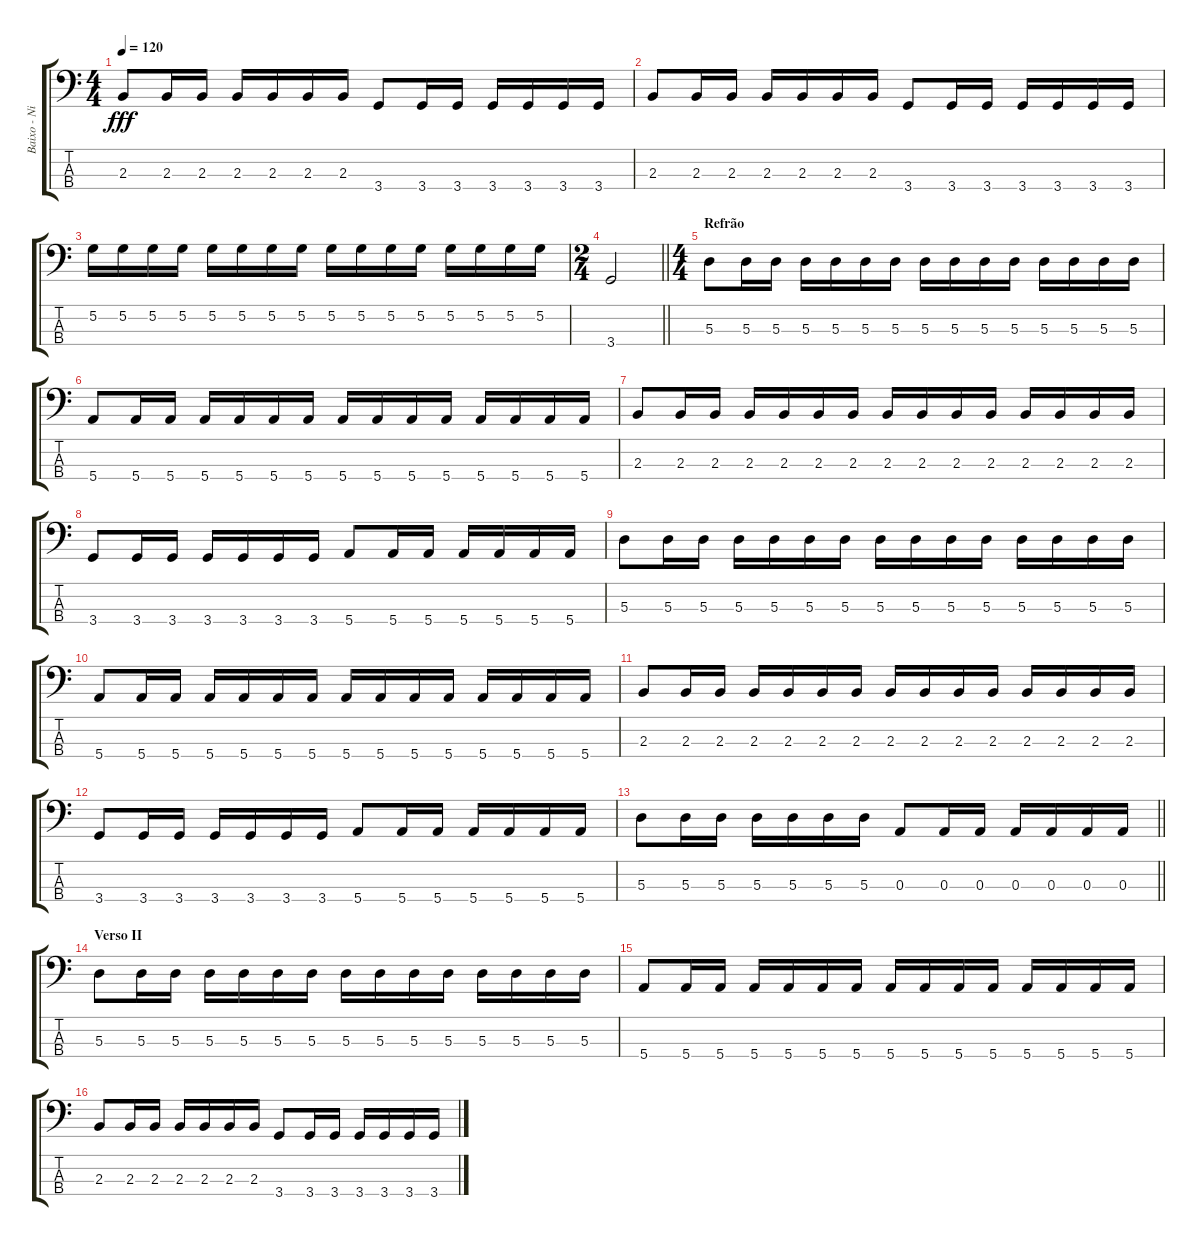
\track ("Baixo - Nikola" "Baixo - Ni") {instrument electricbasspick}
\staff {score tabs}
\tuning (G2 D2 A1 E1) {hide}
\ts (4 4)
\tempo 120
\clef f4
\ks c
2.3.8{dy fff} 2.3.16 2.3.16 2.3.16 2.3.16 2.3.16 2.3.16 3.4.8 3.4.16 3.4.16 3.4.16 3.4.16 3.4.16 3.4.16 |
2.3.8 2.3.16 2.3.16 2.3.16 2.3.16 2.3.16 2.3.16 3.4.8 3.4.16 3.4.16 3.4.16 3.4.16 3.4.16 3.4.16 |
5.2.16 5.2.16 5.2.16 5.2.16 5.2.16 5.2.16 5.2.16 5.2.16 5.2.16 5.2.16 5.2.16 5.2.16 5.2.16 5.2.16 5.2.16 5.2.16 |
\ts (2 4)
\barLineRight lightlight
3.4.2 |
\ts (4 4)
\section ("" "Refrão")
5.3.8 5.3.16 5.3.16 5.3.16 5.3.16 5.3.16 5.3.16 5.3.16 5.3.16 5.3.16 5.3.16 5.3.16 5.3.16 5.3.16 5.3.16 |
5.4.8 5.4.16 5.4.16 5.4.16 5.4.16 5.4.16 5.4.16 5.4.16 5.4.16 5.4.16 5.4.16 5.4.16 5.4.16 5.4.16 5.4.16 |
2.3.8 2.3.16 2.3.16 2.3.16 2.3.16 2.3.16 2.3.16 2.3.16 2.3.16 2.3.16 2.3.16 2.3.16 2.3.16 2.3.16 2.3.16 |
3.4.8 3.4.16 3.4.16 3.4.16 3.4.16 3.4.16 3.4.16 5.4.8 5.4.16 5.4.16 5.4.16 5.4.16 5.4.16 5.4.16 |
5.3.8 5.3.16 5.3.16 5.3.16 5.3.16 5.3.16 5.3.16 5.3.16 5.3.16 5.3.16 5.3.16 5.3.16 5.3.16 5.3.16 5.3.16 |
5.4.8 5.4.16 5.4.16 5.4.16 5.4.16 5.4.16 5.4.16 5.4.16 5.4.16 5.4.16 5.4.16 5.4.16 5.4.16 5.4.16 5.4.16 |
2.3.8 2.3.16 2.3.16 2.3.16 2.3.16 2.3.16 2.3.16 2.3.16 2.3.16 2.3.16 2.3.16 2.3.16 2.3.16 2.3.16 2.3.16 |
3.4.8 3.4.16 3.4.16 3.4.16 3.4.16 3.4.16 3.4.16 5.4.8 5.4.16 5.4.16 5.4.16 5.4.16 5.4.16 5.4.16 |
\barLineRight lightlight
5.3.8 5.3.16 5.3.16 5.3.16 5.3.16 5.3.16 5.3.16 0.3.8 0.3.16 0.3.16 0.3.16 0.3.16 0.3.16 0.3.16 |
\section ("" "Verso II")
5.3.8 5.3.16 5.3.16 5.3.16 5.3.16 5.3.16 5.3.16 5.3.16 5.3.16 5.3.16 5.3.16 5.3.16 5.3.16 5.3.16 5.3.16 |
5.4.8 5.4.16 5.4.16 5.4.16 5.4.16 5.4.16 5.4.16 5.4.16 5.4.16 5.4.16 5.4.16 5.4.16 5.4.16 5.4.16 5.4.16 |
2.3.8 2.3.16 2.3.16 2.3.16 2.3.16 2.3.16 2.3.16 3.4.8 3.4.16 3.4.16 3.4.16 3.4.16 3.4.16 3.4.16
